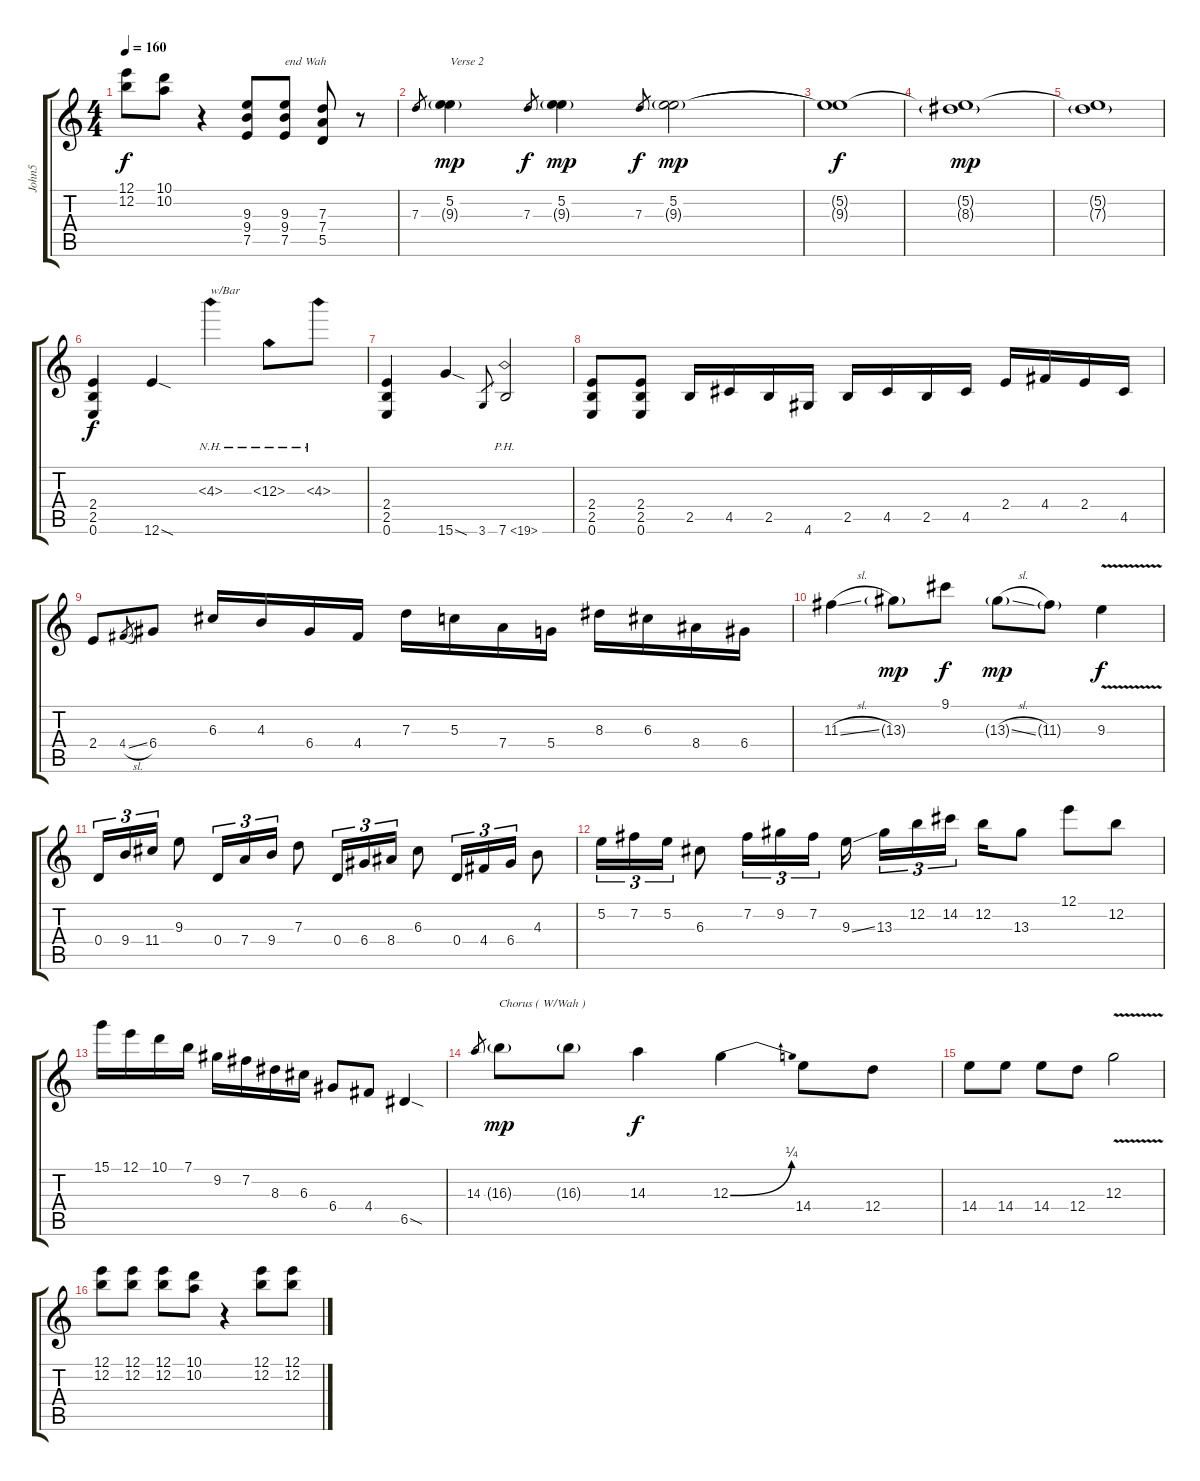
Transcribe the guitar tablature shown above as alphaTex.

\track ("John5" "John5") {instrument distortionguitar}
\staff {score tabs}
\tuning (E4 B3 G3 D3 A2 E2) {hide}
\ts (4 4)
\tempo 160
\clef g2
\ks c
(12.1 12.2).8{dy f} (10.1 10.2).8 r.4 (9.3 9.4 7.5).8 (9.3 9.4 7.5).8{txt "end Wah"} (7.3 7.4 5.5).8 r.8 |
7.3.8{gr} (5.2 9.3{g}).4{txt "Verse 2" dy mp} 7.3.8{gr dy f} (5.2 9.3{g}).4{dy mp} 7.3.8{gr dy f} (5.2 9.3{g}).2{dy mp} |
(5.2{t} 9.3{t}).1{dy f} |
(5.2{t} 8.3{g}).1{dy mp} |
(5.2{t} 7.3{g}).1 |
(2.4 2.5 0.6).4{dy f} 12.6{sod}.4 4.3{nh}.4{txt "w/Bar"} 6.3{nh}.8 4.3{nh}.8 |
(2.4 2.5 0.6).4 15.6{sod}.4 3.6.8{gr} 7.6{ph 12}.2 |
(2.4 2.5 0.6).8 (2.4 2.5 0.6).8 2.5.16 4.5.16 2.5.16 4.6.16 2.5.16 4.5.16 2.5.16 4.5.16 2.4.16 4.4.16 2.4.16 4.5.16 |
2.4.8 4.4{sl}.8{gr} 6.4.8 6.3.16 4.3.16 6.4.16 4.4.16 7.3.16 5.3.16 7.4.16 5.4.16 8.3.16 6.3.16 8.4.16 6.4.16 |
11.3{sl}.4 13.3{g}.8{dy mp} 9.1.8{dy f} 13.3{sl g}.8{dy mp} 11.3{g}.8 9.3{v}.4{dy f} |
0.4.16{tu (3 2)} 9.4.16{tu (3 2)} 11.4.16{tu (3 2)} 9.3.8 0.4.16{tu (3 2)} 7.4.16{tu (3 2)} 9.4.16{tu (3 2)} 7.3.8 0.4.16{tu (3 2)} 6.4.16{tu (3 2)} 8.4.16{tu (3 2)} 6.3.8 0.4.16{tu (3 2)} 4.4.16{tu (3 2)} 6.4.16{tu (3 2)} 4.3.8 |
5.2.16{tu (3 2)} 7.2.16{tu (3 2)} 5.2.16{tu (3 2)} 6.3.8 7.2.16{tu (3 2)} 9.2.16{tu (3 2)} 7.2.16{tu (3 2)} 9.3{ss}.16 13.3.16{tu (3 2)} 12.2.16{tu (3 2)} 14.2.16{tu (3 2)} 12.2.16 13.3.8 12.1.8 12.2.8 |
15.1.16 12.1.16 10.1.16 7.1.16 9.2.16 7.2.16 8.3.16 6.3.16 6.4.8 4.4.8 6.5{sod}.4 |
14.3.8{gr} 16.3{g}.8{txt "Chorus ( W/Wah )" dy mp} 16.3{g}.8 14.3.4{dy f} 12.3{be (bend 0 0 60 1)}.4 14.4.8 12.4.8 |
14.4.8 14.4.8 14.4.8 12.4.8 12.3{v}.2 |
(12.1 12.2).8 (12.1 12.2).8 (12.1 12.2).8 (10.1 10.2).8 r.4 (12.1 12.2).8 (12.1 12.2).8
